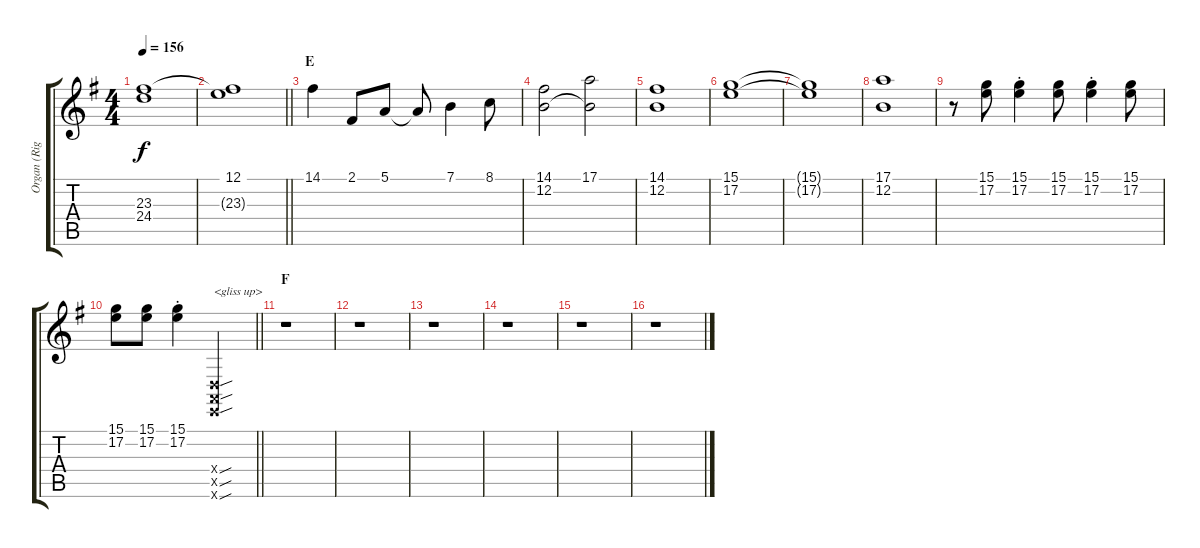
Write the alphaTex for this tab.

\track ("Organ (Right Hand)" "Organ (Rig") {instrument drawbarorgan}
\staff {score tabs}
\tuning (E4 B3 G3 D3 A2 E2) {hide}
\ts (4 4)
\tempo 156
\clef g2
\ks g
(23.3{t} 24.4{t}).1{dy f} |
\barLineRight lightlight
(12.1 23.3{t}).1 |
\section ("" "E")
14.1.4 2.1.8 5.1.8 5.1{t}.8 7.1.4 8.1.8 |
(14.1 12.2).2 (17.1 12.2{t}).2 |
(14.1 12.2).1 |
(15.1 17.2).1 |
(15.1{t} 17.2{t}).1 |
(17.1 12.2).1 |
r.8 (15.1 17.2).8 (15.1{st} 17.2{st}).4 (15.1 17.2).8 (15.1{st} 17.2{st}).4 (15.1 17.2).8 |
\barLineRight lightlight
(15.1 17.2).8 (15.1 17.2).8 (15.1{st} 17.2{st}).4 (0.4{sou x} 0.5{sou x} 0.6{sou x}).2{txt "<gliss up>"} |
\section ("" "F")
r.1 |
r.1 |
r.1 |
r.1 |
r.1 |
r.1
